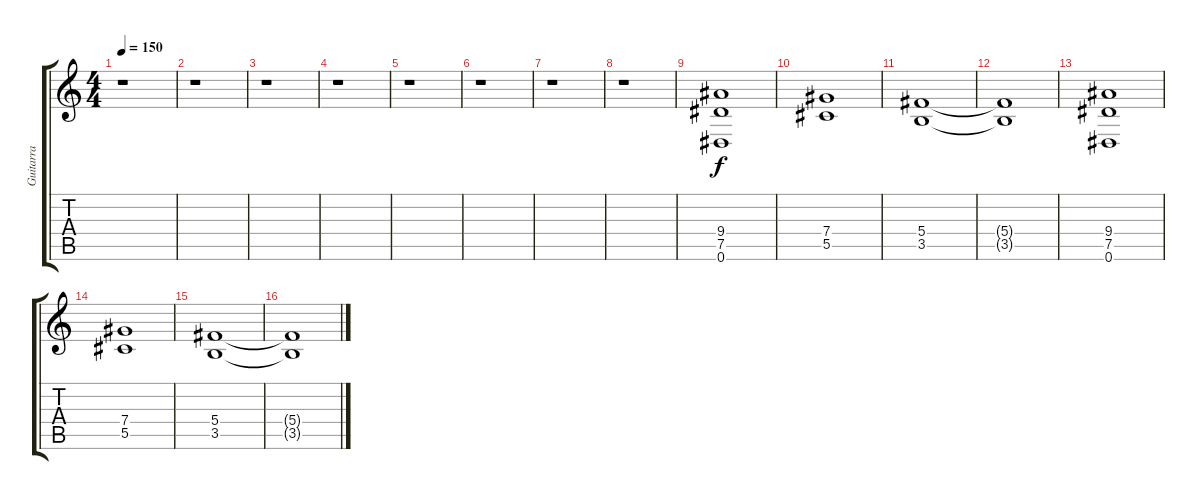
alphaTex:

\track ("Guitarra" "Guitarra") {instrument distortionguitar}
\staff {score tabs}
\tuning (Eb4 Bb3 Gb3 Db3 Ab2 Eb2) {hide}
\ts (4 4)
\tempo 150
\clef g2
\ks c
r.1{dy f instrument distortionguitar} |
r.1 |
r.1 |
r.1 |
r.1 |
r.1 |
r.1 |
r.1 |
(9.4 7.5 0.6).1 |
(7.4 5.5).1 |
(5.4 3.5).1 |
(5.4{t} 3.5{t}).1 |
(9.4 7.5 0.6).1 |
(7.4 5.5).1 |
(5.4 3.5).1 |
(5.4{t} 3.5{t}).1
